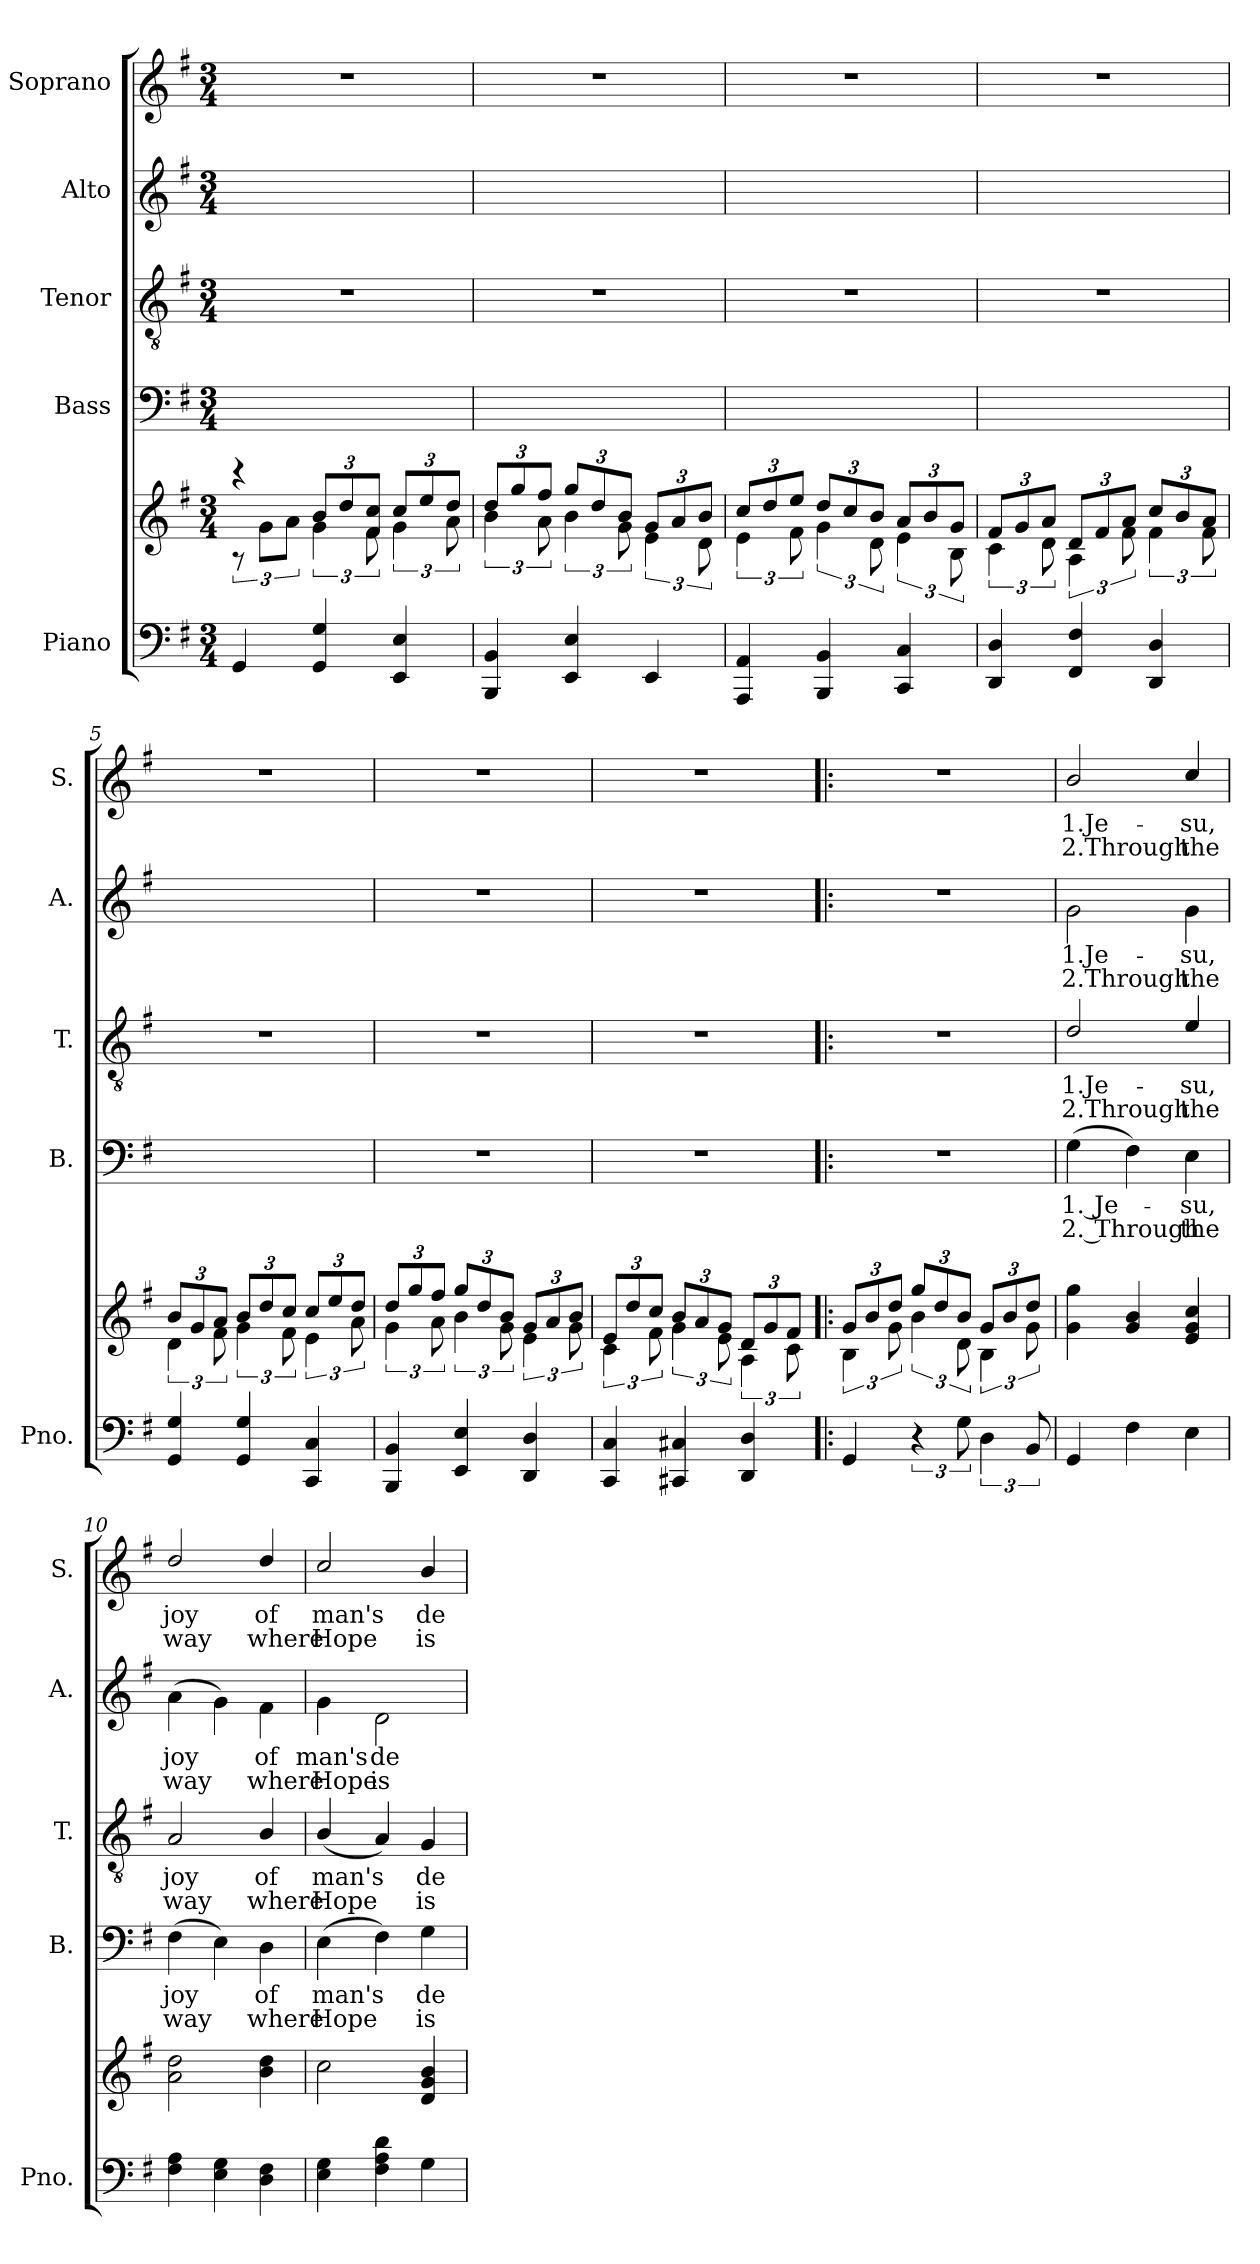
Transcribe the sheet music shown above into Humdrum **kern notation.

**kern	**kern	**kern	**text	**text	**kern	**text	**text	**kern	**text	**text	**kern	**text	**text
*part5	*part5	*part4	*part4	*part4	*part3	*part3	*part3	*part2	*part2	*part2	*part1	*part1	*part1
*staff6	*staff5	*staff4	*staff4	*staff4	*staff3	*staff3	*staff3	*staff2	*staff2	*staff2	*staff1	*staff1	*staff1
*I"Piano	*	*I"Bass	*	*	*I"Tenor	*	*	*I"Alto	*	*	*I"Soprano	*	*
*I'Pno.	*	*I'B.	*	*	*I'T.	*	*	*I'A.	*	*	*I'S.	*	*
*clefF4	*clefG2	*clefF4	*	*	*clefGv2	*	*	*clefG2	*	*	*clefG2	*	*
*k[f#]	*k[f#]	*k[f#]	*	*	*k[f#]	*	*	*k[f#]	*	*	*k[f#]	*	*
*G:	*G:	*G:	*	*	*G:	*	*	*G:	*	*	*G:	*	*
*M3/4	*M3/4	*M3/4	*	*	*M3/4	*	*	*M3/4	*	*	*M3/4	*	*
*MM70	*MM70	*MM70	*	*	*MM70	*	*	*MM70	*	*	*MM70	*	*
=1	=1	=1	=1	=1	=1	=1	=1	=1	=1	=1	=1	=1	=1
*	*^	*	*	*	*	*	*	*	*	*	*	*	*
4GG/	4rccc	12rA	2.ryy	.	.	2.r	.	.	2.ryy	.	.	2.r	.	.
.	.	12g\L	.	.	.	.	.	.	.	.	.	.	.	.
.	.	12a\J	.	.	.	.	.	.	.	.	.	.	.	.
*	*	*Xbrackettup	*	*	*	*	*	*	*	*	*	*	*	*
4GG/ 4G/	6g\	12b/L	.	.	.	.	.	.	.	.	.	.	.	.
.	.	12dd/	.	.	.	.	.	.	.	.	.	.	.	.
.	12f#\	12f#/ 12cc/J	.	.	.	.	.	.	.	.	.	.	.	.
*	*brackettup	*Xbrackettup	*	*	*	*	*	*	*	*	*	*	*	*
4EE/ 4E/	6g\	12cc/L	.	.	.	.	.	.	.	.	.	.	.	.
.	.	12ee/	.	.	.	.	.	.	.	.	.	.	.	.
.	12a\	12dd/J	.	.	.	.	.	.	.	.	.	.	.	.
=2	=2	=2	=2	=2	=2	=2	=2	=2	=2	=2	=2	=2	=2	=2
*	*brackettup	*Xbrackettup	*	*	*	*	*	*	*	*	*	*	*	*
4BBB/ 4BB/	6b\	12dd/L	2.ryy	.	.	2.r	.	.	2.ryy	.	.	2.r	.	.
.	.	12gg/	.	.	.	.	.	.	.	.	.	.	.	.
.	12a\	12ff#/J	.	.	.	.	.	.	.	.	.	.	.	.
*	*brackettup	*Xbrackettup	*	*	*	*	*	*	*	*	*	*	*	*
4EE/ 4E/	6b\	12gg/L	.	.	.	.	.	.	.	.	.	.	.	.
.	.	12dd/	.	.	.	.	.	.	.	.	.	.	.	.
.	12g\	12b/J	.	.	.	.	.	.	.	.	.	.	.	.
*	*brackettup	*Xbrackettup	*	*	*	*	*	*	*	*	*	*	*	*
4EE/	6e\	12g/L	.	.	.	.	.	.	.	.	.	.	.	.
.	.	12a/	.	.	.	.	.	.	.	.	.	.	.	.
.	12d\	12b/J	.	.	.	.	.	.	.	.	.	.	.	.
=3	=3	=3	=3	=3	=3	=3	=3	=3	=3	=3	=3	=3	=3	=3
*	*brackettup	*Xbrackettup	*	*	*	*	*	*	*	*	*	*	*	*
4AAA/ 4AA/	6e\	12cc/L	2.ryy	.	.	2.r	.	.	2.ryy	.	.	2.r	.	.
.	.	12dd/	.	.	.	.	.	.	.	.	.	.	.	.
.	12f#\	12ee/J	.	.	.	.	.	.	.	.	.	.	.	.
*	*brackettup	*Xbrackettup	*	*	*	*	*	*	*	*	*	*	*	*
4BBB/ 4BB/	6g\	12dd/L	.	.	.	.	.	.	.	.	.	.	.	.
.	.	12cc/	.	.	.	.	.	.	.	.	.	.	.	.
.	12d\	12b/J	.	.	.	.	.	.	.	.	.	.	.	.
*	*brackettup	*Xbrackettup	*	*	*	*	*	*	*	*	*	*	*	*
4CC/ 4C/	6e\	12a/L	.	.	.	.	.	.	.	.	.	.	.	.
.	.	12b/	.	.	.	.	.	.	.	.	.	.	.	.
.	12B\	12g/J	.	.	.	.	.	.	.	.	.	.	.	.
=4	=4	=4	=4	=4	=4	=4	=4	=4	=4	=4	=4	=4	=4	=4
*	*brackettup	*Xbrackettup	*	*	*	*	*	*	*	*	*	*	*	*
4DD/ 4D/	6c\	12f#/L	2.ryy	.	.	2.r	.	.	2.ryy	.	.	2.r	.	.
.	.	12g/	.	.	.	.	.	.	.	.	.	.	.	.
.	12d\	12a/J	.	.	.	.	.	.	.	.	.	.	.	.
*	*brackettup	*Xbrackettup	*	*	*	*	*	*	*	*	*	*	*	*
4FF#/ 4F#/	6A\	12d/L	.	.	.	.	.	.	.	.	.	.	.	.
.	.	12f#/	.	.	.	.	.	.	.	.	.	.	.	.
.	12f#\	12a/J	.	.	.	.	.	.	.	.	.	.	.	.
*	*brackettup	*Xbrackettup	*	*	*	*	*	*	*	*	*	*	*	*
4DD/ 4D/	6f#\	12cc/L	.	.	.	.	.	.	.	.	.	.	.	.
.	.	12b/	.	.	.	.	.	.	.	.	.	.	.	.
.	12f#\	12a/J	.	.	.	.	.	.	.	.	.	.	.	.
=5	=5	=5	=5	=5	=5	=5	=5	=5	=5	=5	=5	=5	=5	=5
*	*brackettup	*Xbrackettup	*	*	*	*	*	*	*	*	*	*	*	*
4GG/ 4G/	6d\	12b/L	2.ryy	.	.	2.r	.	.	2.ryy	.	.	2.r	.	.
.	.	12g/	.	.	.	.	.	.	.	.	.	.	.	.
.	12f#\	12a/J	.	.	.	.	.	.	.	.	.	.	.	.
*	*brackettup	*Xbrackettup	*	*	*	*	*	*	*	*	*	*	*	*
4GG/ 4G/	6g\	12b/L	.	.	.	.	.	.	.	.	.	.	.	.
.	.	12dd/	.	.	.	.	.	.	.	.	.	.	.	.
.	12f#\	12cc/J	.	.	.	.	.	.	.	.	.	.	.	.
*	*brackettup	*Xbrackettup	*	*	*	*	*	*	*	*	*	*	*	*
4CC/ 4C/	6e\	12cc/L	.	.	.	.	.	.	.	.	.	.	.	.
.	.	12ee/	.	.	.	.	.	.	.	.	.	.	.	.
.	12a\	12dd/J	.	.	.	.	.	.	.	.	.	.	.	.
=6	=6	=6	=6	=6	=6	=6	=6	=6	=6	=6	=6	=6	=6	=6
*	*brackettup	*Xbrackettup	*	*	*	*	*	*	*	*	*	*	*	*
4BBB/ 4BB/	6g\	12dd/L	2.r	.	.	2.r	.	.	2.r	.	.	2.r	.	.
.	.	12gg/	.	.	.	.	.	.	.	.	.	.	.	.
.	12a\	12ff#/J	.	.	.	.	.	.	.	.	.	.	.	.
*	*brackettup	*Xbrackettup	*	*	*	*	*	*	*	*	*	*	*	*
4EE/ 4E/	6b\	12gg/L	.	.	.	.	.	.	.	.	.	.	.	.
.	.	12dd/	.	.	.	.	.	.	.	.	.	.	.	.
.	12g\	12b/J	.	.	.	.	.	.	.	.	.	.	.	.
*	*brackettup	*Xbrackettup	*	*	*	*	*	*	*	*	*	*	*	*
4DD/ 4D/	6e\	12g/L	.	.	.	.	.	.	.	.	.	.	.	.
.	.	12a/	.	.	.	.	.	.	.	.	.	.	.	.
.	12g\	12b/J	.	.	.	.	.	.	.	.	.	.	.	.
!!LO:LB:g=z
=7	=7	=7	=7	=7	=7	=7	=7	=7	=7	=7	=7	=7	=7	=7
*	*brackettup	*Xbrackettup	*	*	*	*	*	*	*	*	*	*	*	*
4CC/ 4C/	6c\	12e/L	2.r	.	.	2.r	.	.	2.r	.	.	2.r	.	.
.	.	12dd/	.	.	.	.	.	.	.	.	.	.	.	.
.	12f#\	12cc/J	.	.	.	.	.	.	.	.	.	.	.	.
*	*brackettup	*Xbrackettup	*	*	*	*	*	*	*	*	*	*	*	*
4CC#X/ 4C#X/	6g\	12b/L	.	.	.	.	.	.	.	.	.	.	.	.
.	.	12a/	.	.	.	.	.	.	.	.	.	.	.	.
.	12e\	12g/J	.	.	.	.	.	.	.	.	.	.	.	.
*	*brackettup	*Xbrackettup	*	*	*	*	*	*	*	*	*	*	*	*
4DD/ 4D/	6A\	12d/L	.	.	.	.	.	.	.	.	.	.	.	.
.	.	12g/	.	.	.	.	.	.	.	.	.	.	.	.
.	12c\	12f#/J	.	.	.	.	.	.	.	.	.	.	.	.
=8!|:	=8!|:	=8!|:	=8!|:	=8!|:	=8!|:	=8!|:	=8!|:	=8!|:	=8!|:	=8!|:	=8!|:	=8!|:	=8!|:	=8!|:
*	*brackettup	*Xbrackettup	*	*	*	*	*	*	*	*	*	*	*	*
4GG/	6B\	12g/L	2.r	.	.	2.r	.	.	2.r	.	.	2.r	.	.
.	.	12b/	.	.	.	.	.	.	.	.	.	.	.	.
.	12g\	12dd/J	.	.	.	.	.	.	.	.	.	.	.	.
*	*brackettup	*Xbrackettup	*	*	*	*	*	*	*	*	*	*	*	*
6r	6b\	12gg/L	.	.	.	.	.	.	.	.	.	.	.	.
.	.	12dd/	.	.	.	.	.	.	.	.	.	.	.	.
12G\	12d\	12b/J	.	.	.	.	.	.	.	.	.	.	.	.
*	*brackettup	*Xbrackettup	*	*	*	*	*	*	*	*	*	*	*	*
6D\	6B\	12g/L	.	.	.	.	.	.	.	.	.	.	.	.
.	.	12b/	.	.	.	.	.	.	.	.	.	.	.	.
12BB/	12g\	12dd/J	.	.	.	.	.	.	.	.	.	.	.	.
=9	=9	=9	=9	=9	=9	=9	=9	=9	=9	=9	=9	=9	=9	=9
!	!	!	!	!LO:LY:b	!LO:LY:b	!	!LO:LY:b	!LO:LY:b	!	!LO:LY:b	!LO:LY:b	!	!LO:LY:b	!LO:LY:b
*	*v	*v	*	*	*	*	*	*	*	*	*	*	*	*
4GG/	4g\ 4gg\	(>4G\	1. Je-	2. Through	2d/	1.Je-	2.Through	2g\	1.Je-	2.Through	2b/	1.Je-	2.Through
4F#\	4g/ 4b/	4F#\)	.	.	.	.	.	.	.	.	.	.	.
!	!	!	!LO:LY:b	!LO:LY:b	!	!LO:LY:b	!LO:LY:b	!	!LO:LY:b	!LO:LY:b	!	!LO:LY:b	!LO:LY:b
4E\	4e/ 4g/ 4cc/	4E\	-su,	the	4e/	-su,	the	4g\	-su,	the	4cc/	-su,	the
=10	=10	=10	=10	=10	=10	=10	=10	=10	=10	=10	=10	=10	=10
!	!	!	!LO:LY:b	!LO:LY:b	!	!LO:LY:b	!LO:LY:b	!	!LO:LY:b	!LO:LY:b	!	!LO:LY:b	!LO:LY:b
4F#\ 4A\	2a\ 2dd\	(>4F#\	joy	way	2A/	joy	way	(>4a\	joy	way	2dd/	joy	way
4E\ 4G\	.	4E\)	.	.	.	.	.	4g\)	.	.	.	.	.
!	!	!	!LO:LY:b	!LO:LY:b	!	!LO:LY:b	!LO:LY:b	!	!LO:LY:b	!LO:LY:b	!	!LO:LY:b	!LO:LY:b
4D\ 4F#\	4b\ 4dd\	4D\	of	where	4B/	of	where	4f#\	of	where	4dd/	of	where
=11	=11	=11	=11	=11	=11	=11	=11	=11	=11	=11	=11	=11	=11
!	!	!	!LO:LY:b	!LO:LY:b	!	!LO:LY:b	!LO:LY:b	!	!LO:LY:b	!LO:LY:b	!	!LO:LY:b	!LO:LY:b
4E\ 4G\	2cc\	(>4E\	man's	Hope	(<4B/	man's	Hope	4g\	man's	Hope	2cc/	man's	Hope
!	!	!	!	!	!	!	!	!	!LO:LY:b	!LO:LY:b	!	!	!
4F#\ 4A\ 4d\	.	4F#\)	.	.	4A/)	.	.	2d\	de-	is	.	.	.
!	!	!	!LO:LY:b	!LO:LY:b	!	!LO:LY:b	!LO:LY:b	!	!	!	!	!LO:LY:b	!LO:LY:b
4G\	4d/ 4g/ 4b/	4G\	de-	is	4G/	de-	is	.	.	.	4b/	de-	is
=	=	=	=	=	=	=	=	=	=	=	=	=	=
*-	*-	*-	*-	*-	*-	*-	*-	*-	*-	*-	*-	*-	*-
